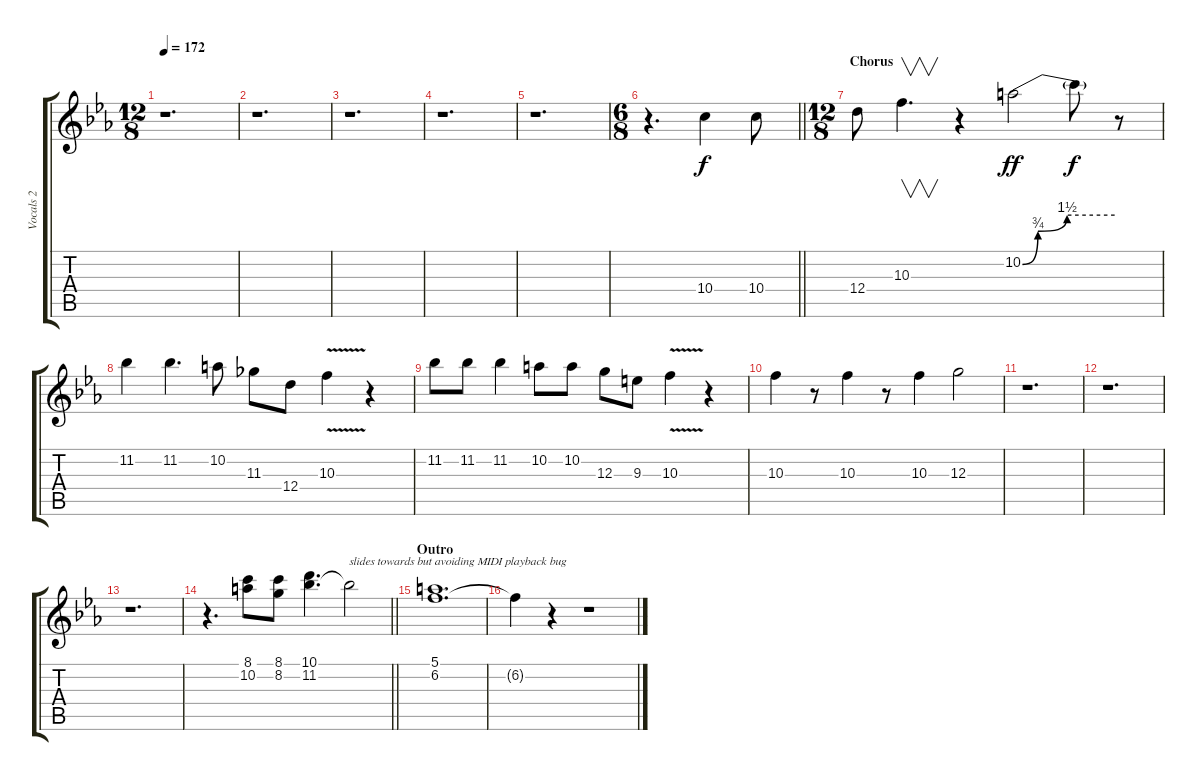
\track ("Vocals 2" "Vocals 2") {instrument electricguitarjazz}
\staff {score tabs}
\tuning (E4 B3 G3 D3 A2 E2) {hide}
\ts (12 8)
\tempo 172
\clef g2
\ks cminor
r.1{d dy f} |
r.1{d} |
r.1{d} |
r.1{d} |
r.1{d} |
\ts (6 8)
\barLineRight lightlight
r.4{d} 10.4.4 10.4.8 |
\ts (12 8)
\section ("" "Chorus")
12.4.8 10.3.4{v d} r.4 10.2{be (custom 0 0 10 3 29 6 60 6)}.2{dy ff} 10.2{t}.8{dy f} r.8 |
11.2.4 11.2.4{d} 10.2.8 11.3.8 12.4.8 10.3{v}.4 r.4 |
11.2.8 11.2.8 11.2.4 10.2.8 10.2.8 12.3.8 9.3.8 10.3{v}.4 r.4 |
10.3.4 r.8 10.3.4 r.8 10.3.4 12.3.2 |
r.1{d} |
r.1{d} |
r.1{d} |
\barLineRight lightlight
r.4{d} (8.1 10.2).8 (8.1 8.2).8 (10.1 11.2).4{d} 11.2{t}.2{txt "slides towards but avoiding MIDI playback bug"} |
\section ("" "Outro")
(5.1 6.2).1{d} |
6.2{t}.4 r.4 r.1
